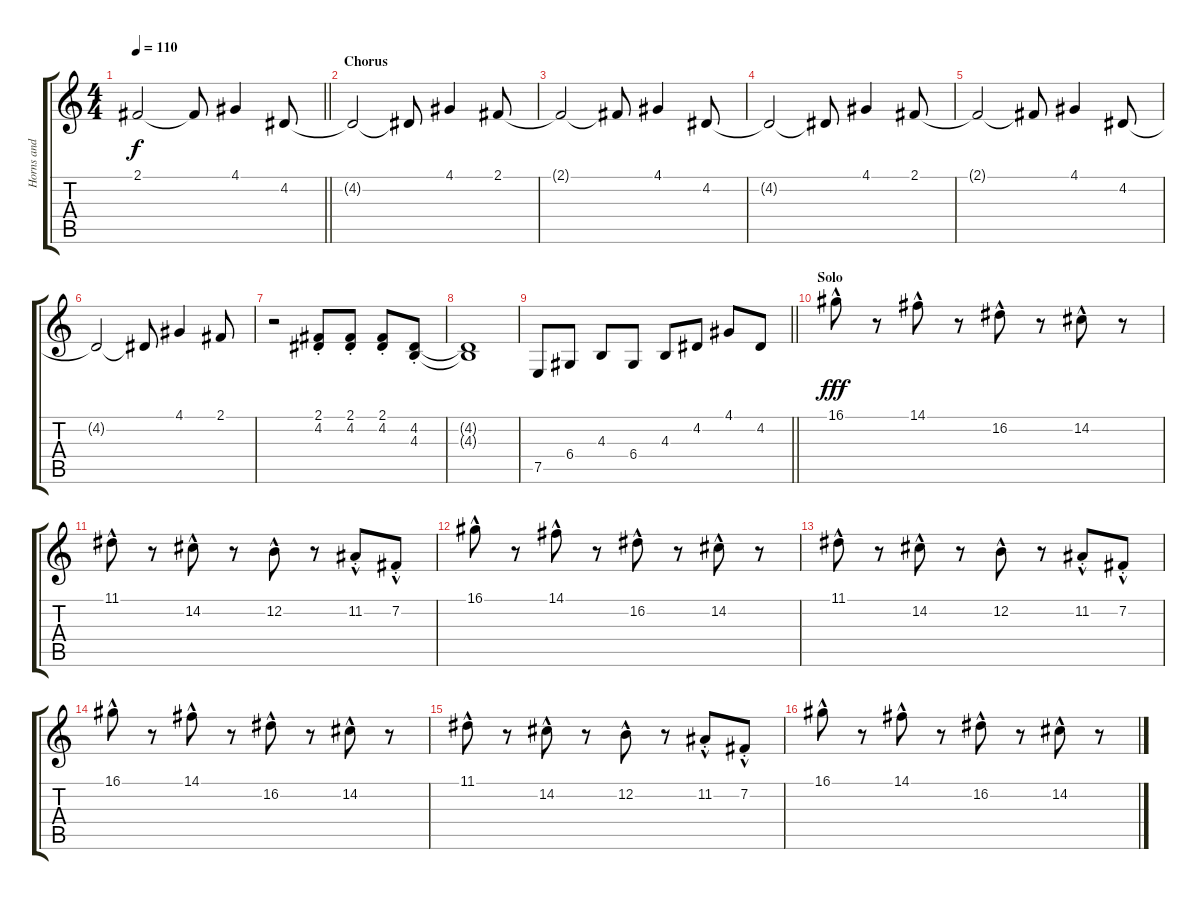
\track ("Horns and Strings" "Horns and ") {instrument frenchhorn}
\staff {score tabs}
\tuning (E4 B3 G3 D3 A2 E2) {hide}
\ts (4 4)
\tempo 110
\clef g2
\barLineRight lightlight
\ks c
2.1{t}.2{dy f} 2.1{t}.8 4.1.4 4.2.8 |
\section ("" "Chorus")
4.2{t}.2 4.2{t}.8 4.1.4 2.1.8 |
2.1{t}.2 2.1{t}.8 4.1.4 4.2.8 |
4.2{t}.2 4.2{t}.8 4.1.4 2.1.8 |
2.1{t}.2 2.1{t}.8 4.1.4 4.2.8 |
4.2{t}.2 4.2{t}.8 4.1.4 2.1.8 |
r.2{volume 16 instrument frenchhorn} (2.1{st} 4.2{st}).8 (2.1{st} 4.2{st}).8 (2.1{st} 4.2{st}).8 (4.2{st} 4.3{st}).8 |
(4.2{t} 4.3{t}).1{volume 4} |
\barLineRight lightlight
7.5.8 6.4.8 4.3.8{volume 16} 6.4.8 4.3.8 4.2.8 4.1.8 4.2.8 |
\section ("" "Solo")
16.1{hac}.8{dy fff volume 16 instrument stringensemble1} r.8 14.1{hac}.8 r.8 16.2{hac}.8 r.8 14.2{hac}.8 r.8 |
11.1{hac}.8 r.8 14.2{hac}.8 r.8 12.2{hac}.8 r.8 11.2{hac st}.8 7.2{hac st}.8 |
16.1{hac}.8{volume 16 instrument frenchhorn} r.8 14.1{hac}.8 r.8 16.2{hac}.8 r.8 14.2{hac}.8 r.8 |
11.1{hac}.8 r.8 14.2{hac}.8 r.8 12.2{hac}.8 r.8 11.2{hac st}.8 7.2{hac st}.8 |
16.1{hac}.8{volume 16 instrument stringensemble1} r.8 14.1{hac}.8 r.8 16.2{hac}.8 r.8 14.2{hac}.8 r.8 |
11.1{hac}.8 r.8 14.2{hac}.8 r.8 12.2{hac}.8 r.8 11.2{hac st}.8 7.2{hac st}.8 |
16.1{hac}.8{volume 16 instrument frenchhorn} r.8 14.1{hac}.8 r.8 16.2{hac}.8 r.8 14.2{hac}.8 r.8
